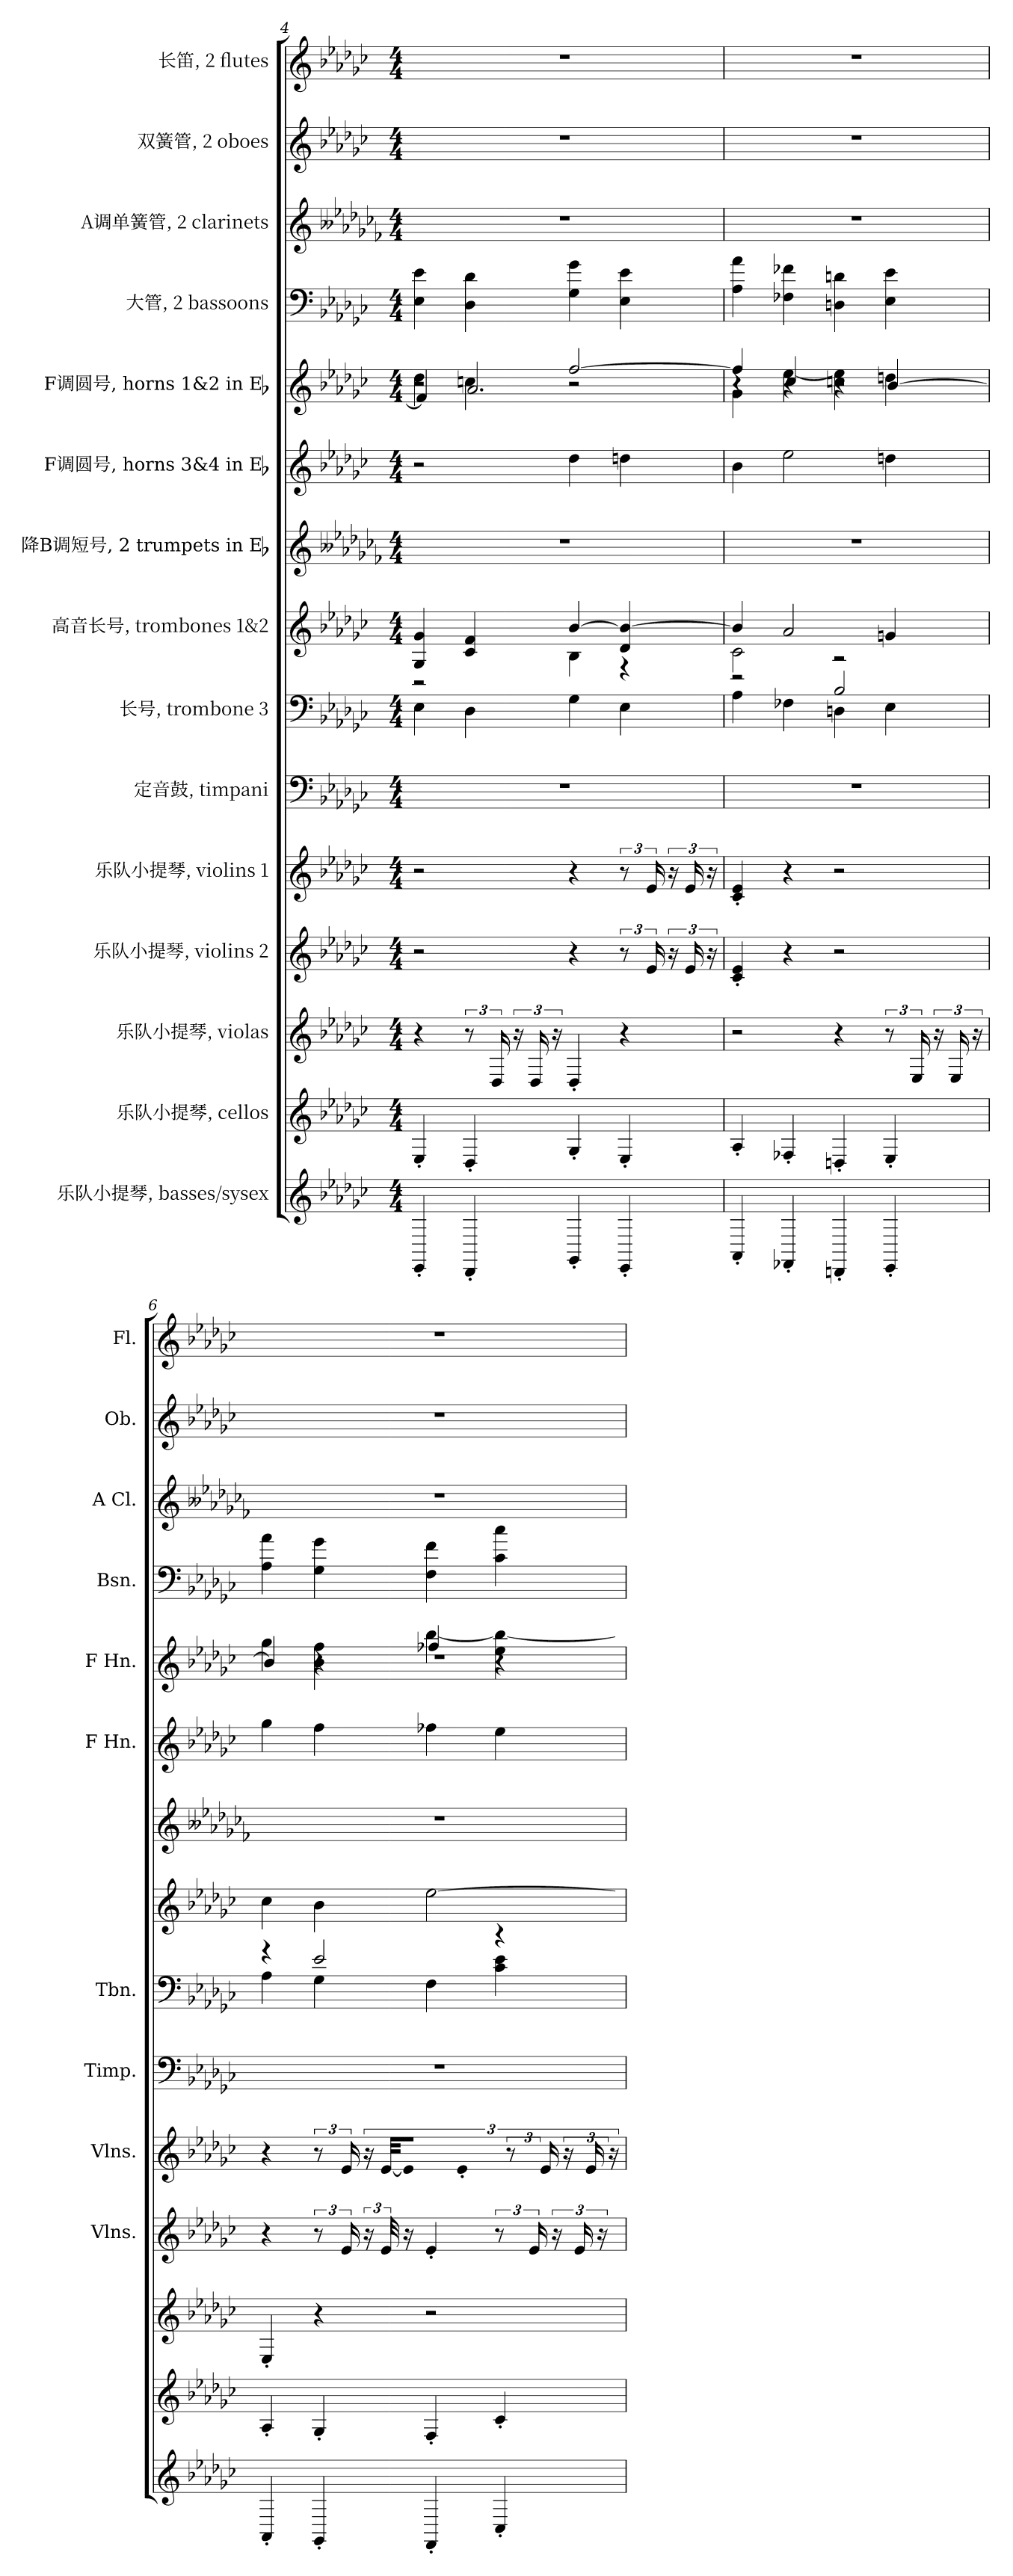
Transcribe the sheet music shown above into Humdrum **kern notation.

**kern	**kern	**kern	**kern	**kern	**kern	**kern	**kern	**kern	**kern	**kern	**kern	**kern	**kern	**kern
*part15	*part14	*part13	*part12	*part11	*part10	*part9	*part8	*part7	*part6	*part5	*part4	*part3	*part2	*part1
*staff15	*staff14	*staff13	*staff12	*staff11	*staff10	*staff9	*staff8	*staff7	*staff6	*staff5	*staff4	*staff3	*staff2	*staff1
*I"乐队小提琴, basses/sysex	*I"乐队小提琴, cellos	*I"乐队小提琴, violas	*I"乐队小提琴, violins 2	*I"乐队小提琴, violins 1	*I"定音鼓, timpani	*I"长号, trombone 3	*I"高音长号, trombones 1&amp;2	*I"降B调短号, 2 trumpets in Eb	*I"F调圆号, horns 3&amp;4 in Eb	*I"F调圆号, horns 1&amp;2 in Eb	*I"大管, 2 bassoons	*I"A调单簧管, 2 clarinets	*I"双簧管, 2 oboes	*I"长笛, 2 flutes
*	*	*	*I'Vlns.	*I'Vlns.	*I'Timp.	*I'Tbn.	*	*	*I'F Hn.	*I'F Hn.	*I'Bsn.	*I'A Cl.	*I'Ob.	*I'Fl.
!!LO:PB:g=z
*clefG2	*clefG2	*clefG2	*clefG2	*clefG2	*clefF4	*clefF4	*clefG2	*clefG2	*clefG2	*clefG2	*clefF4	*clefG2	*clefG2	*clefG2
*	*	*	*	*	*	*	*	*ITrd1c2	*ITrd4c7	*ITrd4c7	*	*ITrd1c2	*	*
*k[b-e-a-d-g-c-]	*k[b-e-a-d-g-c-]	*k[b-e-a-d-g-c-]	*k[b-e-a-d-g-c-]	*k[b-e-a-d-g-c-]	*k[b-e-a-d-g-c-]	*k[b-e-a-d-g-c-]	*k[b-e-a-d-g-c-]	*k[b--e-a-d-g-c-f-]	*k[b-e-a-d-g-c-f-]	*k[b-e-a-d-g-c-f-]	*k[b-e-a-d-g-c-]	*k[b--e-a-d-g-c-f-]	*k[b-e-a-d-g-c-]	*k[b-e-a-d-g-c-]
*M4/4	*M4/4	*M4/4	*M4/4	*M4/4	*M4/4	*M4/4	*M4/4	*M4/4	*M4/4	*M4/4	*M4/4	*M4/4	*M4/4	*M4/4
=4	=4	=4	=4	=4	=4	=4	=4	=4	=4	=4	=4	=4	=4	=4
*	*	*	*	*	*	*	*^	*	*	*^	*	*	*	*
*	*	*	*	*	*	*	*	*	*	*	*	*^	*	*	*	*
4EE-'/	4E-'/	4r	2r	2r	1r	4E-\	4G-/ 4g-/	2r	1r	2r	2r	4g-\	4B-/]	4E-\ 4e-\	1r	1r	1r
4DD-'/	4D-'/	12r	.	.	.	4D-\	4c-/ 4f/	.	.	.	.	4fn\	2.d-/	4D-\ 4d-\	.	.	.
.	.	24D-/	.	.	.	.	.	.	.	.	.	.	.	.	.	.	.
.	.	24r	.	.	.	.	.	.	.	.	.	.	.	.	.	.	.
.	.	24D-/	.	.	.	.	.	.	.	.	.	.	.	.	.	.	.
.	.	24r	.	.	.	.	.	.	.	.	.	.	.	.	.	.	.
4GG-'/	4G-'/	4D-'/	4r	4r	.	4G-\	[4b-/	4B-\	.	4g-\	[2b-/	2r	.	4G-\ 4g-\	.	.	.
4EE-'/	4E-'/	4r	12r	12r	.	4E-\	4d-/ 4b-/_	4r	.	4gn\	.	.	.	4E-\ 4e-\	.	.	.
.	.	.	24e-/	24e-/	.	.	.	.	.	.	.	.	.	.	.	.	.
.	.	.	24r	24r	.	.	.	.	.	.	.	.	.	.	.	.	.
.	.	.	24e-/	24e-/	.	.	.	.	.	.	.	.	.	.	.	.	.
.	.	.	24r	24r	.	.	.	.	.	.	.	.	.	.	.	.	.
=5	=5	=5	=5	=5	=5	=5	=5	=5	=5	=5	=5	=5	=5	=5	=5	=5	=5
*	*	*	*	*	*	*^	*	*	*	*	*	*	*	*	*	*	*
4AA-'/	4A-'/	2r	4c-/' 4e-/'	4c-/' 4e-/'	1r	2r	4A-\	4b-/]	2c-\	1r	4e-\	4b-/]	4c-\	4r	4A-\ 4a-\	1r	1r	1r
4FF-X'/	4F-X'/	.	4r	4r	.	.	4F-X\	2a-/	.	.	2a-\	4r	[4a-\	4f-/	4F-X\ 4f-X\	.	.	.
4DDn'/	4Dn'/	4r	2r	2r	.	2B-/	4Dn\	.	2r	.	.	2r	4fn\ 4a-\]	4r	4Dn\ 4dn\	.	.	.
4EE-'/	4E-'/	12r	.	.	.	.	4E-\	4gn/	.	.	4gn\	.	4gn\	[4e-/	4E-\ 4e-\	.	.	.
.	.	24E-/	.	.	.	.	.	.	.	.	.	.	.	.	.	.	.	.
.	.	24r	.	.	.	.	.	.	.	.	.	.	.	.	.	.	.	.
.	.	24E-/	.	.	.	.	.	.	.	.	.	.	.	.	.	.	.	.
.	.	24r	.	.	.	.	.	.	.	.	.	.	.	.	.	.	.	.
*	*	*	*	*	*	*	*	*v	*v	*	*	*	*	*	*	*	*	*
!!LO:PB:g=z
=6	=6	=6	=6	=6	=6	=6	=6	=6	=6	=6	=6	=6	=6	=6	=6	=6	=6
4AA-'/	4A-'/	4E-'/	4r	4r	1r	4r	4A-\	4cc-\	1r	4cc-\	1r	4cc-\	4e-/]	4A-\ 4a-\	1r	1r	1r
4GG-'/	4G-'/	4r	12r	12r	.	2e-/	4G-\	4b-\	.	4b-\	.	4e-\ 4b-\	4r	4G-\ 4g-\	.	.	.
.	.	.	24e-/	24e-/	.	.	.	.	.	.	.	.	.	.	.	.	.
.	.	.	24r	24r	.	.	.	.	.	.	.	.	.	.	.	.	.
.	.	.	48e-/	[48e-/KLL	.	.	.	.	.	.	.	.	.	.	.	.	.
.	.	.	16r	16e-/JJ]	.	.	.	.	.	.	.	.	.	.	.	.	.
4FF'/	4F'/	2r	4e-'/	4e-'/	.	.	4F\	[2ee-\	.	4b--X\	.	[4ee-\	4b--X/	4F\ 4f\	.	.	.
4C-'/	4c-'/	.	12r	12r	.	4r	4c-\ 4e-\	.	.	4a-\	.	4a-\ 4ee-\_	4r	4c-\ 4cc-\	.	.	.
.	.	.	24e-/	24e-/	.	.	.	.	.	.	.	.	.	.	.	.	.
.	.	.	24r	24r	.	.	.	.	.	.	.	.	.	.	.	.	.
.	.	.	24e-/	24e-/	.	.	.	.	.	.	.	.	.	.	.	.	.
.	.	.	24r	24r	.	.	.	.	.	.	.	.	.	.	.	.	.
*	*	*	*	*	*	*v	*v	*	*	*	*v	*v	*v	*	*	*	*
=	=	=	=	=	=	=	=	=	=	=	=	=	=	=
*-	*-	*-	*-	*-	*-	*-	*-	*-	*-	*-	*-	*-	*-	*-
